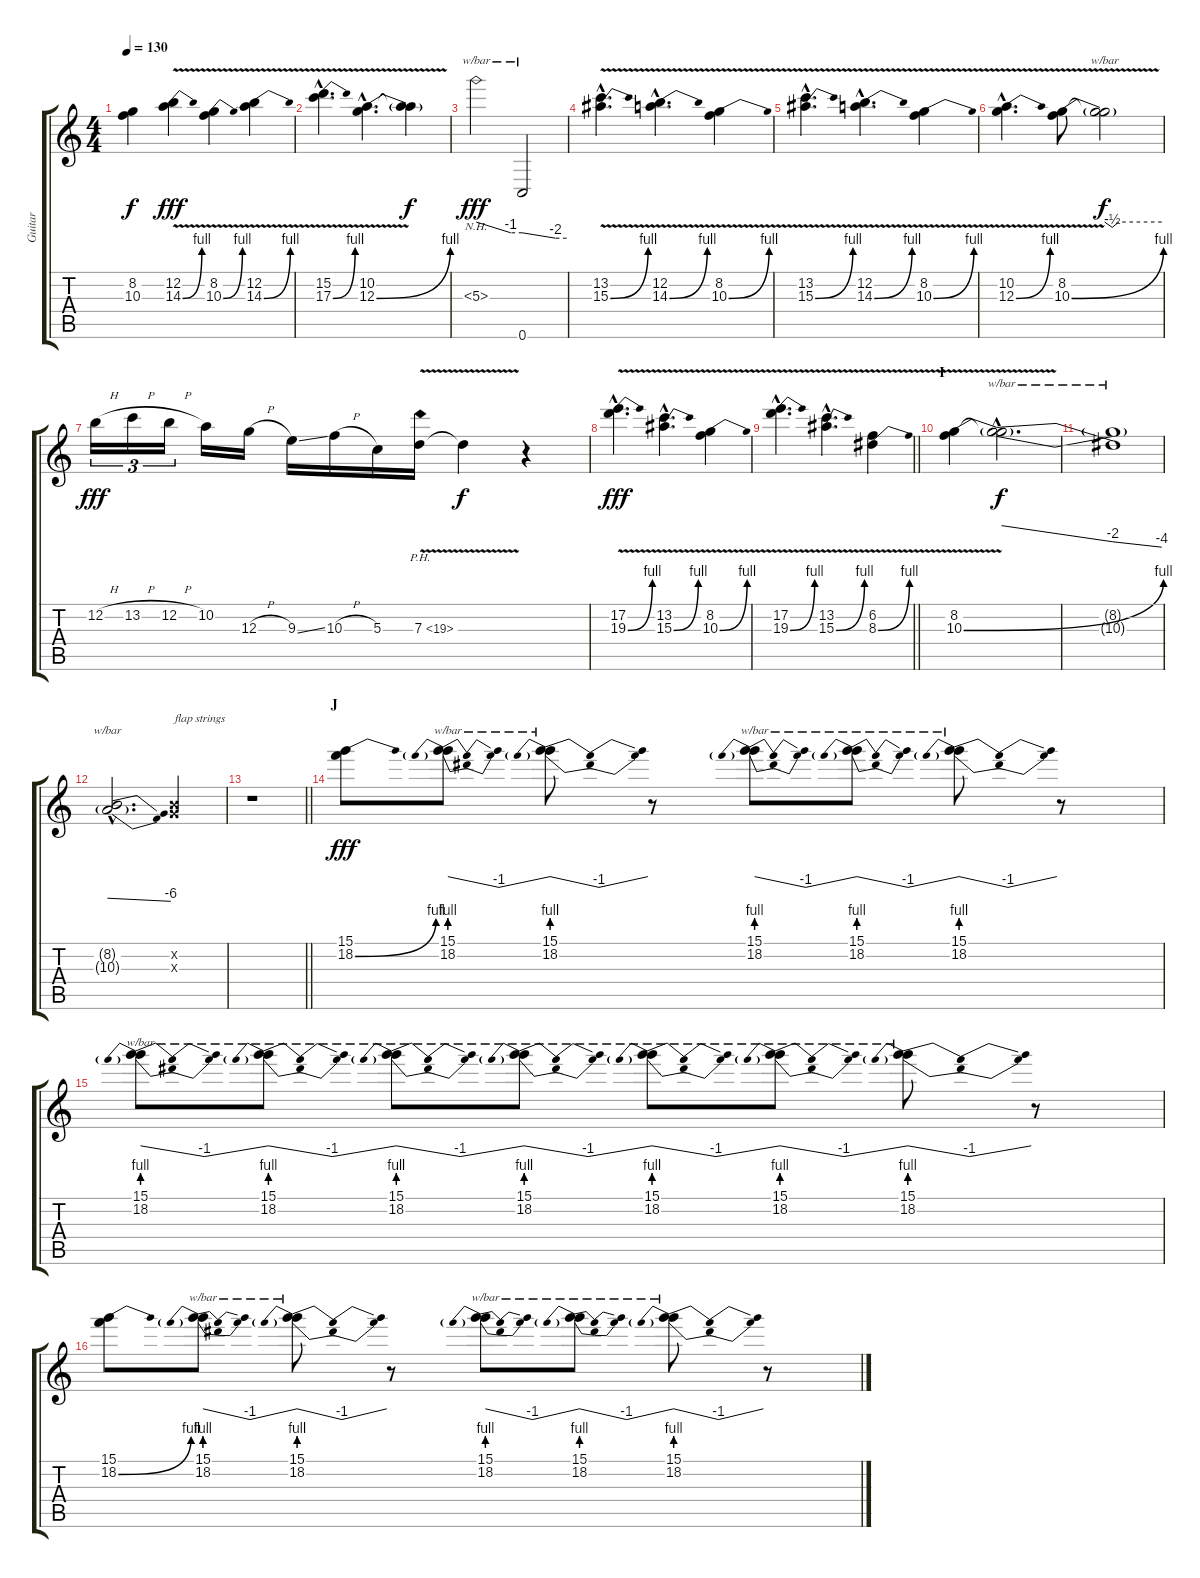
\track ("Guitar" "Guitar") {instrument distortionguitar}
\staff {score tabs}
\tuning (E4 B3 G3 D3 A2 D2) {hide}
\ts (4 4)
\tempo 130
\clef g2
\ks c
(8.2{t} 10.3{t}).4{dy f} (12.2 14.3{be (bend 0 0 60 4) v}).4{dy fff} (8.2 10.3{be (bend 0 0 60 4) v}).4 (12.2 14.3{be (bend 0 0 60 4) v}).4 |
(15.2{hac} 17.3{be (bend 0 0 60 4) v hac}).4{d} (10.2{hac} 12.3{be (bend 0 0 60 4) v hac}).4{d} (10.2{t} 12.3{t}).4{dy f} |
5.3{nh}.2{tbe (custom default 0 0 45 -4 60 -4) dy fff} 0.6.2{tbe (custom default 0 -4 45 -8 60 -8)} |
(13.2{hac} 15.3{be (bend 0 0 60 4) v hac}).4{d} (12.2{hac} 14.3{be (bend 0 0 60 4) v hac}).4{d} (8.2 10.3{be (bend 0 0 60 4) v}).4 |
(13.2{hac} 15.3{be (bend 0 0 60 4) v hac}).4{d} (12.2{hac} 14.3{be (bend 0 0 60 4) v hac}).4{d} (8.2 10.3{be (bend 0 0 60 4) v}).4 |
(10.2{hac} 12.3{be (bend 0 0 60 4) v hac}).4{d} (8.2 10.3{be (bend 0 0 60 4) v}).8 (8.2{t} 10.3{t}).2{tbe (custom default 0 0 8 -2 15 0 60 0) dy f} |
12.2{h}.16{tu (3 2) dy fff} 13.2{h}.16{tu (3 2)} 12.2{h}.16{tu (3 2)} 10.2.16 12.3{h}.16 9.3{ss}.16 10.3{h}.16 5.3.16 7.3{ph 12 v}.16 7.3{t}.4{dy f} r.4 |
(17.2{hac} 19.3{be (bend 0 0 60 4) v hac}).4{d dy fff} (13.2{hac} 15.3{be (bend 0 0 60 4) v hac}).4{d} (8.2 10.3{be (bend 0 0 60 4) v}).4 |
\barLineRight lightlight
(17.2{hac} 19.3{be (bend 0 0 60 4) v hac}).4{d} (13.2{hac} 15.3{be (bend 0 0 60 4) v hac}).4{d} (6.2 8.3{be (bend 0 0 60 4) v}).4 |
\section ("" "I")
(8.2 10.3{be (bend 0 0 60 4) v}).4 (8.2{hac t} 10.3{hac t}).2{d tbe (dive default 0 0 60 -8) dy f} |
(8.2{t} 10.3{t}).1{tbe (dive default 0 -8 60 -16)} |
(8.2{hac t} 10.3{hac t}).2{d tbe (dive default 0 -16 60 -24)} (0.2{x} 0.3{x}).4{txt "flap strings"} |
\barLineRight lightlight
r.1 |
\section ("" "J")
(15.1 18.2{be (bend 0 0 60 4)}).8{dy fff} (15.1 18.2{be (prebend 0 4 60 4)}).8{tbe (dip default 0 0 30 -4 60 0)} (15.1 18.2{be (prebend 0 4 60 4)}).8{tbe (dip default 0 0 30 -4 60 0)} r.8 (15.1 18.2{be (prebend 0 4 60 4)}).8{tbe (dip default 0 0 30 -4 60 0)} (15.1 18.2{be (prebend 0 4 60 4)}).8{tbe (dip default 0 0 30 -4 60 0)} (15.1 18.2{be (prebend 0 4 60 4)}).8{tbe (dip default 0 0 30 -4 60 0)} r.8 |
(15.1 18.2{be (prebend 0 4 60 4)}).8{tbe (dip default 0 0 30 -4 60 0)} (15.1 18.2{be (prebend 0 4 60 4)}).8{tbe (dip default 0 0 30 -4 60 0)} (15.1 18.2{be (prebend 0 4 60 4)}).8{tbe (dip default 0 0 30 -4 60 0)} (15.1 18.2{be (prebend 0 4 60 4)}).8{tbe (dip default 0 0 30 -4 60 0)} (15.1 18.2{be (prebend 0 4 60 4)}).8{tbe (dip default 0 0 30 -4 60 0)} (15.1 18.2{be (prebend 0 4 60 4)}).8{tbe (dip default 0 0 30 -4 60 0)} (15.1 18.2{be (prebend 0 4 60 4)}).8{tbe (dip default 0 0 30 -4 60 0)} r.8 |
(15.1 18.2{be (bend 0 0 60 4)}).8 (15.1 18.2{be (prebend 0 4 60 4)}).8{tbe (dip default 0 0 30 -4 60 0)} (15.1 18.2{be (prebend 0 4 60 4)}).8{tbe (dip default 0 0 30 -4 60 0)} r.8 (15.1 18.2{be (prebend 0 4 60 4)}).8{tbe (dip default 0 0 30 -4 60 0)} (15.1 18.2{be (prebend 0 4 60 4)}).8{tbe (dip default 0 0 30 -4 60 0)} (15.1 18.2{be (prebend 0 4 60 4)}).8{tbe (dip default 0 0 30 -4 60 0)} r.8
